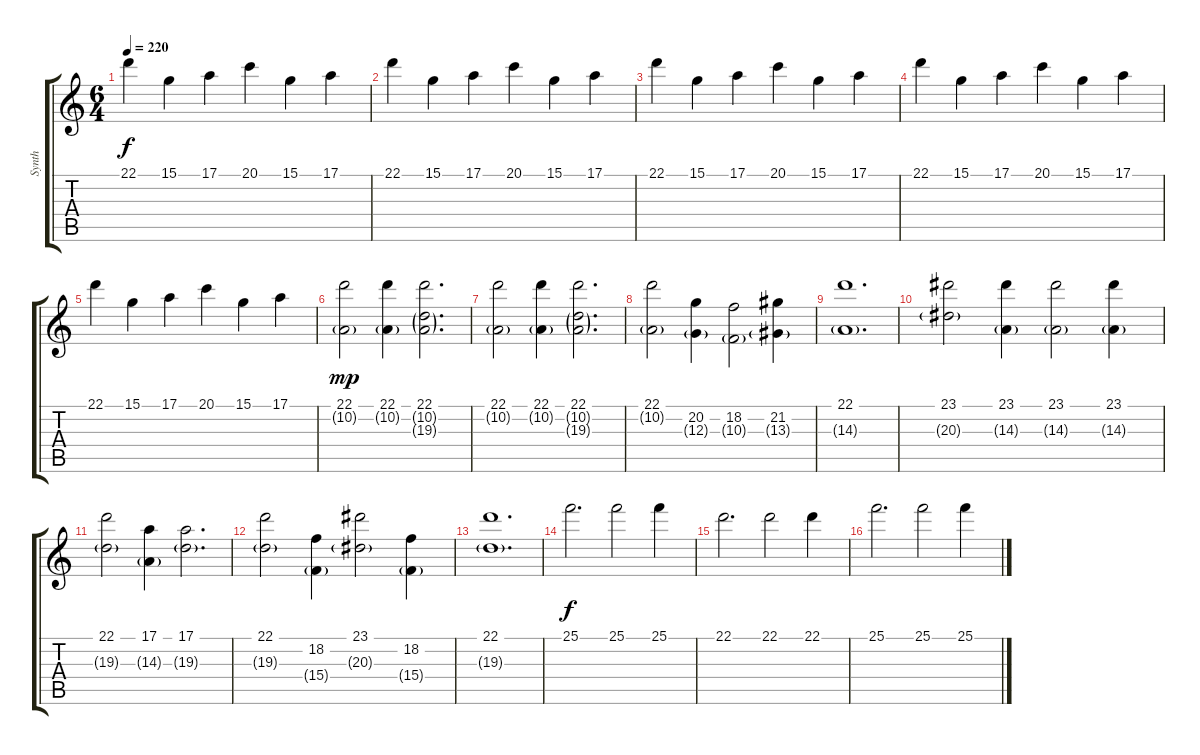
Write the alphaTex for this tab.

\track ("Synth" "Synth") {instrument glockenspiel}
\staff {score tabs}
\tuning (E4 B3 G3 D3 A2 E2) {hide}
\ts (6 4)
\tempo 220
\clef g2
\ks c
22.1.4{dy f} 15.1.4 17.1.4 20.1.4 15.1.4 17.1.4 |
22.1.4 15.1.4 17.1.4 20.1.4 15.1.4 17.1.4 |
22.1.4 15.1.4 17.1.4 20.1.4 15.1.4 17.1.4 |
22.1.4 15.1.4 17.1.4 20.1.4 15.1.4 17.1.4 |
22.1.4 15.1.4 17.1.4 20.1.4 15.1.4 17.1.4 |
(22.1 10.2{g}).2{dy mp} (22.1 10.2{g}).4 (22.1 10.2{g} 19.3{g}).2{d} |
(22.1 10.2{g}).2 (22.1 10.2{g}).4 (22.1 10.2{g} 19.3{g}).2{d} |
(22.1 10.2{g}).2 (20.2 12.3{g}).4 (18.2 10.3{g}).2 (21.2 13.3{g}).4 |
(22.1 14.3{g}).1{d} |
(23.1 20.3{g}).2 (23.1 14.3{g}).4 (23.1 14.3{g}).2 (23.1 14.3{g}).4 |
(22.1 19.3{g}).2 (17.1 14.3{g}).4 (17.1 19.3{g}).2{d} |
(22.1 19.3{g}).2 (18.2 15.4{g}).4 (23.1 20.3{g}).2 (18.2 15.4{g}).4 |
(22.1 19.3{g}).1{d} |
25.1.2{d dy f} 25.1.2 25.1.4 |
22.1.2{d} 22.1.2 22.1.4 |
25.1.2{d} 25.1.2 25.1.4
